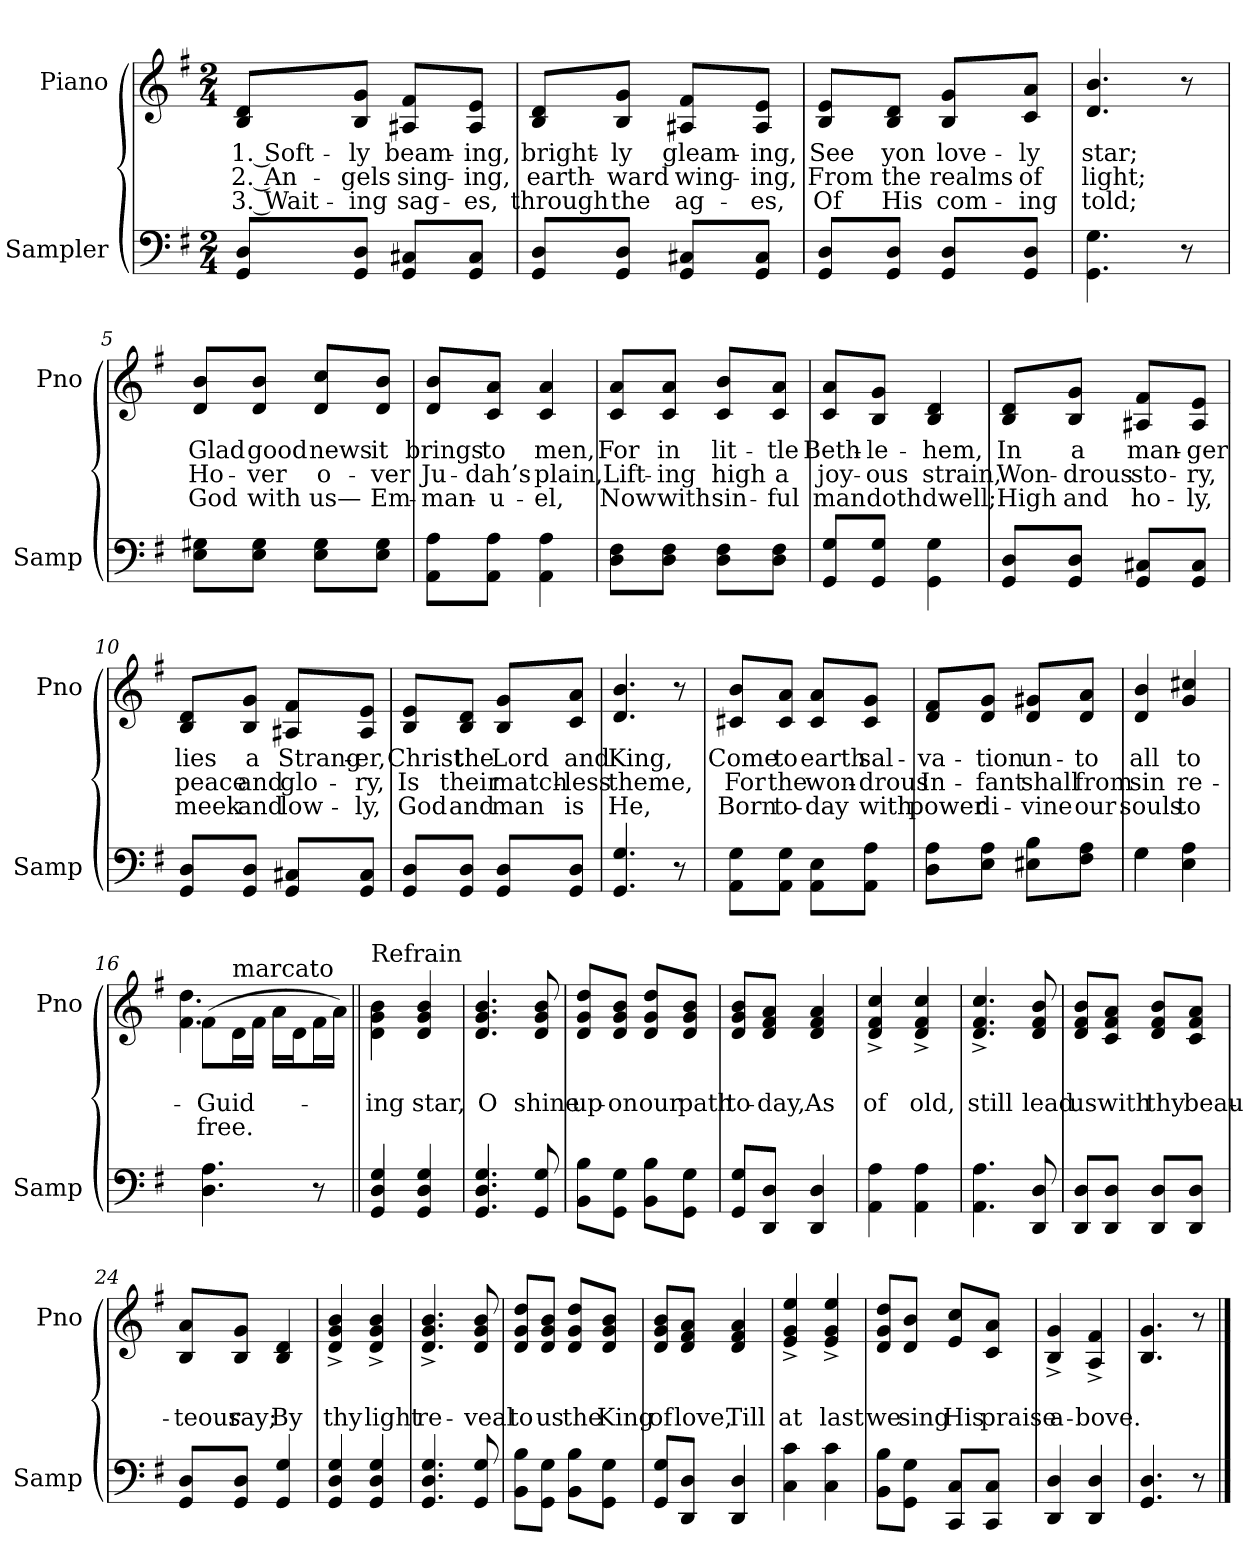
**kern	**kern	**text	**text	**text
*part2	*part1	*part1	*part1	*part1
*staff2	*staff1	*staff1	*staff1	*staff1
*I"Sampler	*I"Piano	*	*	*
*I'Samp	*I'Pno	*	*	*
*clefF4	*clefG2	*	*	*
*k[f#]	*k[f#]	*	*	*
*G:	*G:	*	*	*
*M2/4	*M2/4	*	*	*
=1	=1	=1	=1	=1
8GG/ 8D/L	8B/ 8d/L	1. Soft-	2. An-	3. Wait-
8GG/ 8D/J	8B/ 8g/J	-ly	-gels	-ing
8GG/ 8C#X/L	8A#X/ 8f#/L	beam-	sing-	sag-
8GG/ 8C#/J	8A#/ 8e/J	-ing,	-ing,	-es,
=2	=2	=2	=2	=2
8GG/ 8D/L	8B/ 8d/L	bright-	earth-	through
8GG/ 8D/J	8B/ 8g/J	-ly	-ward	the
8GG/ 8C#X/L	8A#X/ 8f#/L	gleam-	wing-	ag-
8GG/ 8C#/J	8A#/ 8e/J	-ing,	-ing,	-es,
=3	=3	=3	=3	=3
8GG/ 8D/L	8B/ 8e/L	See	From	Of
8GG/ 8D/J	8B/ 8d/J	yon	the	His
8GG/ 8D/L	8B/ 8g/L	love-	realms	com-
8GG/ 8D/J	8c/ 8a/J	-ly	of	-ing
=4	=4	=4	=4	=4
4.GG\ 4.G\	4.d 4.b	star;	light;	told;
8r	8r	.	.	.
=5	=5	=5	=5	=5
8E\ 8G#X\L	8d/ 8b/L	Glad	Ho-	God
8E\ 8G#\J	8d/ 8b/J	good	-ver	with
8E\ 8G#\L	8d/ 8cc/L	news	o-	us—
8E\ 8G#\J	8d/ 8b/J	it	-ver	Em-
=6	=6	=6	=6	=6
8AA\ 8A\L	8d/ 8b/L	brings	Ju-	-man-
8AA\ 8A\J	8c/ 8a/J	to	-dah’s	-u-
4AA 4A	4c 4a	men,	plain,	-el,
=7	=7	=7	=7	=7
8D\ 8F#\L	8c/ 8a/L	For	Lift-	Now
8D\ 8F#\J	8c/ 8a/J	in	-ing	with
8D\ 8F#\L	8c/ 8b/L	lit-	high	sin-
8D\ 8F#\J	8c/ 8a/J	-tle	a	-ful
=8	=8	=8	=8	=8
8GG/ 8G/L	8c/ 8a/L	Beth-	joy-	man
8GG/ 8G/J	8B/ 8g/J	-le-	-ous	doth
4GG\ 4G\	4B 4d	-hem,	strain,	dwell;
=9	=9	=9	=9	=9
8GG/ 8D/L	8B/ 8d/L	In	Won-	High
8GG/ 8D/J	8B/ 8g/J	a	-drous	and
8GG/ 8C#X/L	8A#X/ 8f#/L	man-	sto-	ho-
8GG/ 8C#/J	8A#/ 8e/J	-ger	-ry,	-ly,
=10	=10	=10	=10	=10
8GG/ 8D/L	8B/ 8d/L	lies	peace	meek
8GG/ 8D/J	8B/ 8g/J	a	and	and
8GG/ 8C#X/L	8A#X/ 8f#/L	Strang-	glo-	low-
8GG/ 8C#/J	8A#/ 8e/J	-er,	-ry,	-ly,
=11	=11	=11	=11	=11
8GG/ 8D/L	8B/ 8e/L	Christ	Is	God
8GG/ 8D/J	8B/ 8d/J	the	their	and
8GG/ 8D/L	8B/ 8g/L	Lord	match-	man
8GG/ 8D/J	8c/ 8a/J	and	-less	is
=12	=12	=12	=12	=12
4.GG 4.G	4.d 4.b	King,	theme,	He,
8r	8r	.	.	.
=13	=13	=13	=13	=13
8AA\ 8G\L	8c#X/ 8b/L	Come	For	Born
8AA\ 8G\J	8c#/ 8a/J	to	the	to-
8AA\ 8E\L	8c#/ 8a/L	earth	won-	-day
8AA\ 8A\J	8c#/ 8g/J	sal-	-drous	with
=14	=14	=14	=14	=14
8D\ 8A\L	8d/ 8f#/L	-va-	In-	power
8E\ 8A\J	8d/ 8g/J	-tion	-fant	di-
8E#X\ 8B\L	8d/ 8g#X/L	un-	shall	-vine
8F#\ 8A\J	8d/ 8a/J	-to	from	our
=15	=15	=15	=15	=15
*^	*	*	*	*
4G\	4G	4d 4b	all	sin	souls
4E 4A	4ryy	4g 4cc#X	to	re-	to
*v	*v	*	*	*	*
=16	=16	=16	=16	=16
*	*^	*	*	*
4.D 4.A	(8f#\L	4.f# 4.dd	.	Guid-	free.
!	!LO:TX:t=marcato	!	!	!	!
.	16d\L	.	.	.	.
.	16f#\JJ	.	.	.	.
.	16a\LL	.	.	.	.
.	16d\J	.	.	.	.
8r	16f#\L	8ryy	.	.	.
.	16a\JJ)	.	.	.	.
*	*v	*v	*	*	*
=17||	=17||	=17||	=17||	=17||
!	!LO:TX:t=Refrain	!	!	!
4GG 4D 4G	4d\ 4g\ 4b\	.	-ing	.
4GG 4D 4G	4d 4g 4b	.	star,	.
=18	=18	=18	=18	=18
4.GG 4.D 4.G	4.d 4.g 4.b	.	O	.
8GG 8G	8d 8g 8b	.	shine	.
=19	=19	=19	=19	=19
8BB\ 8B\L	8d/ 8g/ 8dd/L	.	up-	.
8GG\ 8G\J	8d/ 8g/ 8b/J	.	-on	.
8BB\ 8B\L	8d/ 8g/ 8dd/L	.	our	.
8GG\ 8G\J	8d/ 8g/ 8b/J	.	path	.
=20	=20	=20	=20	=20
8GG/ 8G/L	8d/ 8g/ 8b/L	.	to-	.
8DD/ 8D/J	8d/ 8f#/ 8a/J	.	-day,	.
4DD 4D	4d 4f# 4a	.	As	.
=21	=21	=21	=21	=21
4AA 4A	4d^ 4f#^ 4cc^	.	of	.
4AA 4A	4d^ 4f#^ 4cc^	.	old,	.
=22	=22	=22	=22	=22
4.AA 4.A	4.d^ 4.f#^ 4.cc^	.	still	.
8DD 8D	8d 8f# 8b	.	lead	.
=23	=23	=23	=23	=23
8DD/ 8D/L	8d/ 8f#/ 8b/L	.	us	.
8DD/ 8D/J	8c/ 8f#/ 8a/J	.	with	.
8DD/ 8D/L	8d/ 8f#/ 8b/L	.	thy	.
8DD/ 8D/J	8c/ 8f#/ 8a/J	.	beau-	.
=24	=24	=24	=24	=24
8GG/ 8D/L	8B/ 8a/L	.	-teous	.
8GG/ 8D/J	8B/ 8g/J	.	ray;	.
4GG 4G	4B 4d	.	By	.
=25	=25	=25	=25	=25
4GG 4D 4G	4d^ 4g^ 4b^	.	thy	.
4GG 4D 4G	4d^ 4g^ 4b^	.	light	.
=26	=26	=26	=26	=26
4.GG 4.D 4.G	4.d^ 4.g^ 4.b^	.	re-	.
8GG 8G	8d 8g 8b	.	-veal	.
=27	=27	=27	=27	=27
8BB\ 8B\L	8d/ 8g/ 8dd/L	.	to	.
8GG\ 8G\J	8d/ 8g/ 8b/J	.	us	.
8BB\ 8B\L	8d/ 8g/ 8dd/L	.	the	.
8GG\ 8G\J	8d/ 8g/ 8b/J	.	King	.
=28	=28	=28	=28	=28
8GG/ 8G/L	8d/ 8g/ 8b/L	.	of	.
8DD/ 8D/J	8d/ 8f#/ 8a/J	.	love,	.
4DD 4D	4d 4f# 4a	.	Till	.
=29	=29	=29	=29	=29
4C 4c	4e^ 4g^ 4ee^	.	at	.
4C 4c	4e^ 4g^ 4ee^	.	last	.
=30	=30	=30	=30	=30
8BB\ 8B\L	8d/ 8g/ 8dd/L	.	we	.
8GG\ 8G\J	8d/ 8b/J	.	sing	.
8CC/ 8C/L	8e/ 8cc/L	.	His	.
8CC/ 8C/J	8c/ 8a/J	.	praise	.
=31	=31	=31	=31	=31
4DD 4D	4B^ 4g^	.	a-	.
4DD 4D	4A^ 4f#^	.	-bove.	.
=32	=32	=32	=32	=32
4.GG 4.D	4.B 4.g	.	.	.
8r	8r	.	.	.
==	==	==	==	==
*-	*-	*-	*-	*-
